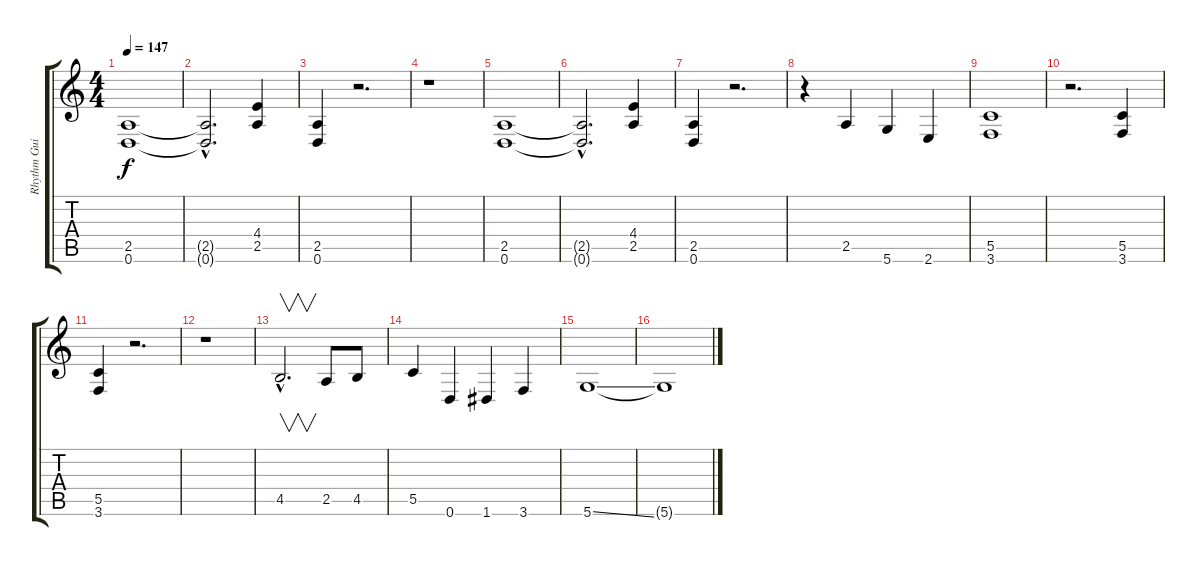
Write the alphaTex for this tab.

\track ("Rhythm Guitar" "Rhythm Gui") {instrument distortionguitar}
\staff {score tabs}
\tuning (D4 A3 F3 C3 G2 D2) {hide}
\ts (4 4)
\tempo 147
\clef g2
\ks c
(2.5 0.6).1{dy f instrument distortionguitar} |
(2.5{hac t} 0.6{hac t}).2{d} (4.4 2.5).4 |
(2.5 0.6).4 r.2{d} |
r.1 |
(2.5 0.6).1 |
(2.5{hac t} 0.6{hac t}).2{d} (4.4 2.5).4 |
(2.5 0.6).4 r.2{d} |
r.4 2.5.4 5.6.4 2.6.4 |
(5.5 3.6).1 |
r.2{d} (5.5 3.6).4 |
(5.5 3.6).4 r.2{d} |
r.1 |
4.5{hac}.2{v d} 2.5.8 4.5.8 |
5.5.4 0.6.4 1.6.4 3.6.4 |
5.6{ss}.1 |
5.6{t}.1
